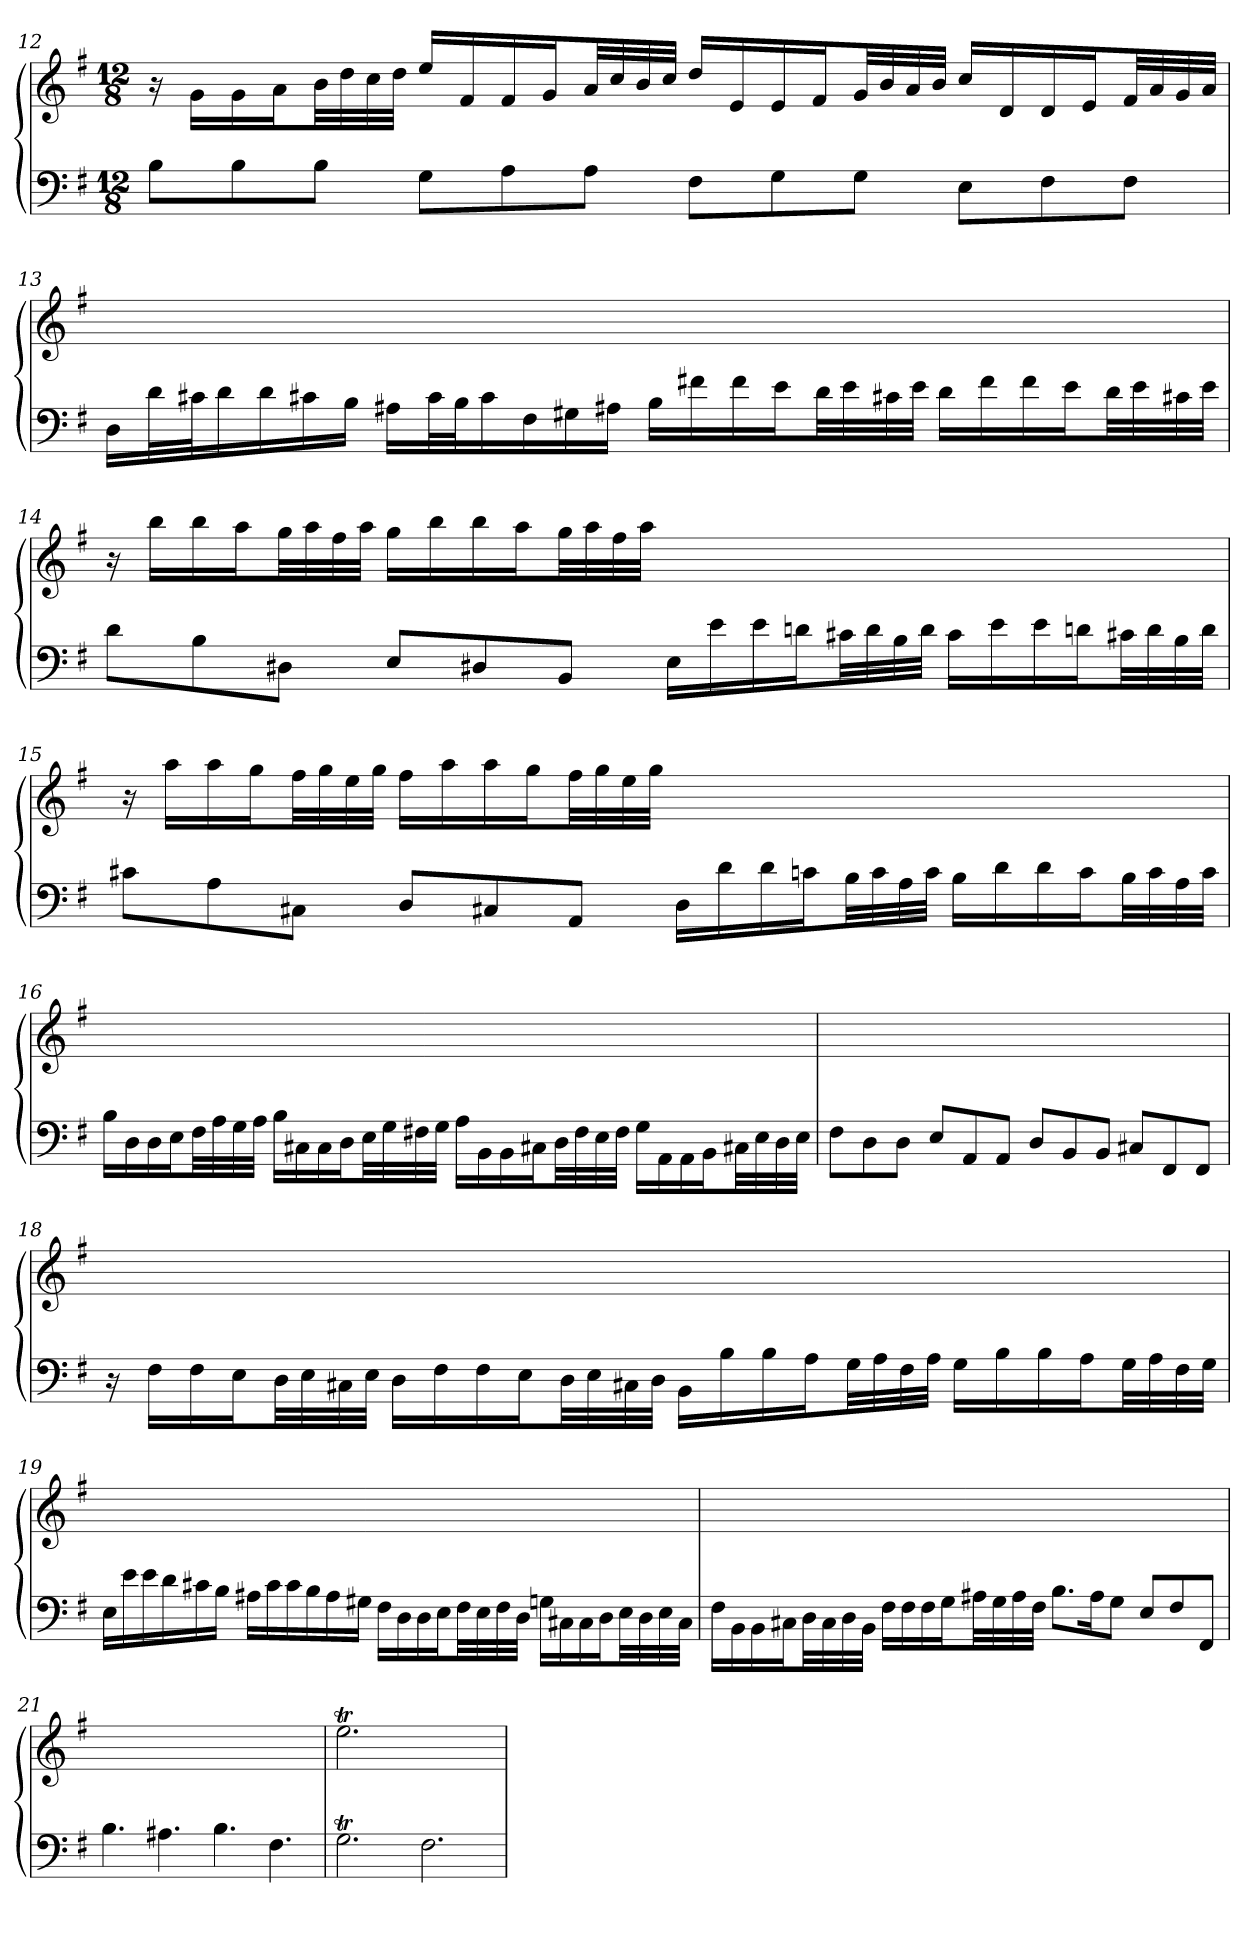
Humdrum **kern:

**kern	**kern
*part1	*part1
*staff2	*staff1
*clefF4	*clefG2
*k[f#]	*k[f#]
*G:	*G:
*M12/8	*M12/8
=12	=12
8B\L	16r
.	16g/LL
8B\	16g/
.	16a/J
8B\J	32b\LL
.	32dd\
.	32cc\
.	32dd\JJJ
8G\L	16ee\LL
.	16f#/
8A\	16f#/
.	16g/J
8A\J	32a/LL
.	32cc\
.	32b\
.	32cc\JJJ
8F#\L	16dd\LL
.	16e/
8G\	16e/
.	16f#/J
8G\J	32g/LL
.	32b\
.	32a/
.	32b\JJJ
8E\L	16cc\LL
.	16d/
8F#\	16d/
.	16e/J
8F#\J	32f#/LL
.	32a/
.	32g/
.	32a/JJJ
=13	=13
16D\LL	1.ryy
32d\L	.
32c#X\J	.
16d\	.
16d\	.
16c#X\	.
16B\JJ	.
16A#X\LL	.
32c#\L	.
32B\J	.
16c#\	.
16F#\	.
16G#X\	.
16A#X\JJ	.
16B\LL	.
16f#X\	.
16f#\	.
16e\J	.
32d\LL	.
32e\	.
32c#X\	.
32e\JJJ	.
16d\LL	.
16f#\	.
16f#\	.
16e\J	.
32d\LL	.
32e\	.
32c#X\	.
32e\JJJ	.
=14	=14
8d\L	16r
.	16bb\LL
8B\	16bb\
.	16aa\J
8D#X\J	32gg\LL
.	32aa\
.	32ff#\
.	32aa\JJJ
8E/L	16gg\LL
.	16bb\
8D#X/	16bb\
.	16aa\J
8BB/J	32gg\LL
.	32aa\
.	32ff#\
.	32aa\JJJ
16E\LL	2.ryy
16e\	.
16e\	.
16dn\J	.
32c#X\LL	.
32d\	.
32B\	.
32d\JJJ	.
16c#\LL	.
16e\	.
16e\	.
16dn\J	.
32c#X\LL	.
32d\	.
32B\	.
32d\JJJ	.
!!LO:LB:g=z
=15	=15
8c#X\L	16r
.	16aa\LL
8A\	16aa\
.	16gg\J
8C#X\J	32ff#\LL
.	32gg\
.	32ee\
.	32gg\JJJ
8D/L	16ff#\LL
.	16aa\
8C#X/	16aa\
.	16gg\J
8AA/J	32ff#\LL
.	32gg\
.	32ee\
.	32gg\JJJ
16D\LL	2.ryy
16d\	.
16d\	.
16cn\J	.
32B\LL	.
32c\	.
32A\	.
32c\JJJ	.
16B\LL	.
16d\	.
16d\	.
16c\J	.
32B\LL	.
32c\	.
32A\	.
32c\JJJ	.
=16	=16
16B\LL	1.ryy
16D\	.
16D\	.
16E\J	.
32F#\LL	.
32A\	.
32G\	.
32A\JJJ	.
16B\LL	.
16C#X\	.
16C#\	.
16D\J	.
32E\LL	.
32G\	.
32F#X\	.
32G\JJJ	.
16A\LL	.
16BB\	.
16BB\	.
16C#X\J	.
32D\LL	.
32F#\	.
32E\	.
32F#\JJJ	.
16G\LL	.
16AA\	.
16AA\	.
16BB\J	.
32C#X\LL	.
32E\	.
32D\	.
32E\JJJ	.
=17	=17
8F#\L	1.ryy
8D\	.
8D\J	.
8E/L	.
8AA/	.
8AA/J	.
8D/L	.
8BB/	.
8BB/J	.
8C#X/L	.
8FF#/	.
8FF#/J	.
=18	=18
16r	1.ryy
16F#\LL	.
16F#\	.
16E\J	.
32D\LL	.
32E\	.
32C#X\	.
32E\JJJ	.
16D\LL	.
16F#\	.
16F#\	.
16E\J	.
32D\LL	.
32E\	.
32C#X\	.
32D\JJJ	.
16BB\LL	.
16B\	.
16B\	.
16A\J	.
32G\LL	.
32A\	.
32F#\	.
32A\JJJ	.
16G\LL	.
16B\	.
16B\	.
16A\J	.
32G\LL	.
32A\	.
32F#\	.
32G\JJJ	.
=19	=19
16E\LL	1.ryy
16e\	.
16e\	.
16d\	.
16c#X\	.
16B\JJ	.
16A#X\LL	.
16c#\	.
16c#\	.
16B\	.
16A#\	.
16G#X\JJ	.
16F#\LL	.
16D\	.
16D\	.
16E\J	.
32F#\LL	.
32E\	.
32F#\	.
32D\JJJ	.
16Gn\LL	.
16C#X\	.
16C#\	.
16D\J	.
32E\LL	.
32D\	.
32E\	.
32C#\JJJ	.
=20	=20
16F#\LL	1.ryy
16BB\	.
16BB\	.
16C#X\J	.
32D\LL	.
32C#\	.
32D\	.
32BB\JJJ	.
16F#\LL	.
16F#\	.
16F#\	.
16G\J	.
32A#X\LL	.
32G\	.
32A#\	.
32F#\JJJ	.
8.B\L	.
16A#\k	.
8G\J	.
8E/L	.
8F#/	.
8FF#/J	.
=21	=21
4.B\	1.ryy
4.A#X\	.
4.B\	.
4.F#\	.
=22	=22
2.GT\	2.eeT\
2.F#\	2.ryy
=	=
*-	*-
